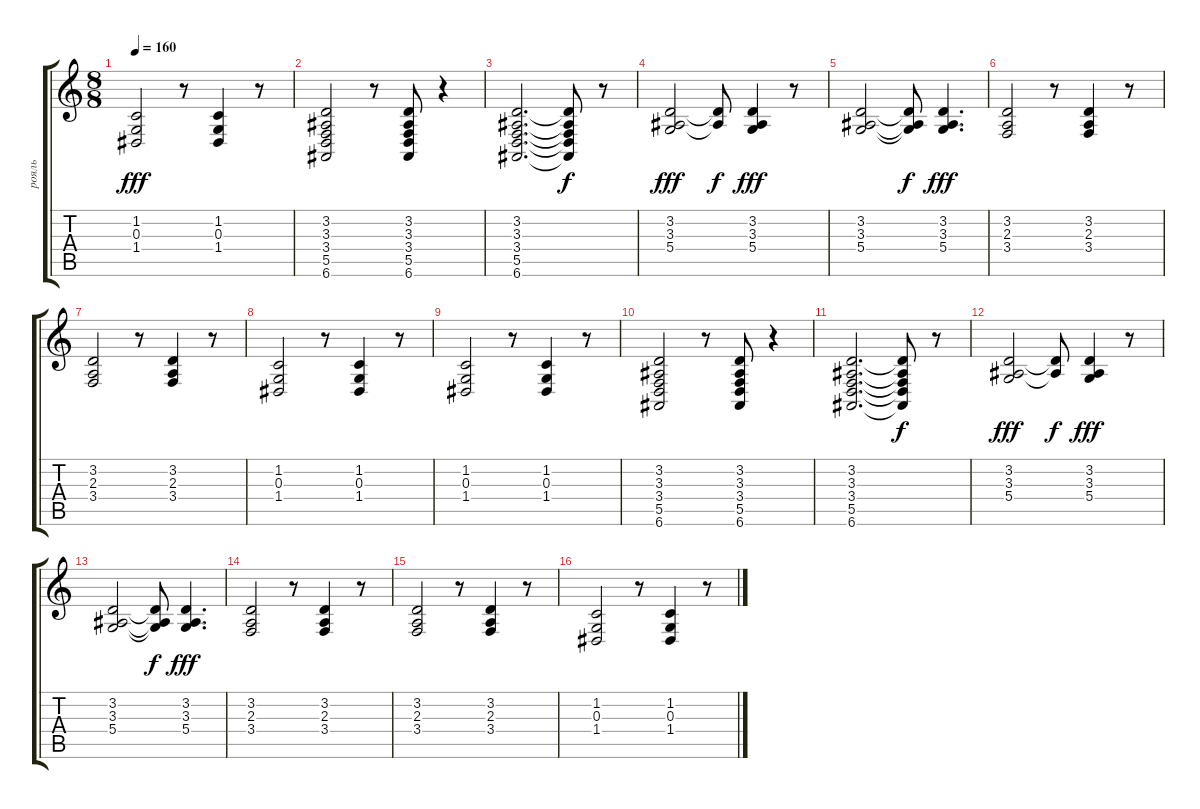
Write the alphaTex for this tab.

\track ("рояль" "рояль") {instrument brightacousticpiano}
\staff {score tabs}
\tuning (E4 B3 G3 D3 A2 E2) {hide}
\ts (8 8)
\tempo 160
\clef g2
\ks c
(1.2 0.3 1.4).2{dy fff} r.8 (1.2 0.3 1.4).4 r.8 |
(3.2 3.3 3.4 5.5 6.6).2 r.8 (3.2 3.3 3.4 5.5 6.6).8 r.4 |
(3.2 3.3 3.4 5.5 6.6).2{d} (3.2{t} 3.3{t} 3.4{t} 5.5{t} 6.6{t}).8{dy f} r.8 |
(3.2 3.3 5.4).2{dy fff} (3.2{t} 3.3{t}).8{dy f} (3.2 3.3 5.4).4{dy fff} r.8 |
(3.2 3.3 5.4).2 (3.2{t} 3.3{t} 5.4{t}).8{dy f} (3.2 3.3 5.4).4{d dy fff} |
(3.2 2.3 3.4).2 r.8 (3.2 2.3 3.4).4 r.8 |
(3.2 2.3 3.4).2 r.8 (3.2 2.3 3.4).4 r.8 |
(1.2 0.3 1.4).2 r.8 (1.2 0.3 1.4).4 r.8 |
(1.2 0.3 1.4).2 r.8 (1.2 0.3 1.4).4 r.8 |
(3.2 3.3 3.4 5.5 6.6).2 r.8 (3.2 3.3 3.4 5.5 6.6).8 r.4 |
(3.2 3.3 3.4 5.5 6.6).2{d} (3.2{t} 3.3{t} 3.4{t} 5.5{t} 6.6{t}).8{dy f} r.8 |
(3.2 3.3 5.4).2{dy fff} (3.2{t} 3.3{t}).8{dy f} (3.2 3.3 5.4).4{dy fff} r.8 |
(3.2 3.3 5.4).2 (3.2{t} 3.3{t} 5.4{t}).8{dy f} (3.2 3.3 5.4).4{d dy fff} |
(3.2 2.3 3.4).2 r.8 (3.2 2.3 3.4).4 r.8 |
(3.2 2.3 3.4).2 r.8 (3.2 2.3 3.4).4 r.8 |
(1.2 0.3 1.4).2 r.8 (1.2 0.3 1.4).4{volume 11} r.8
